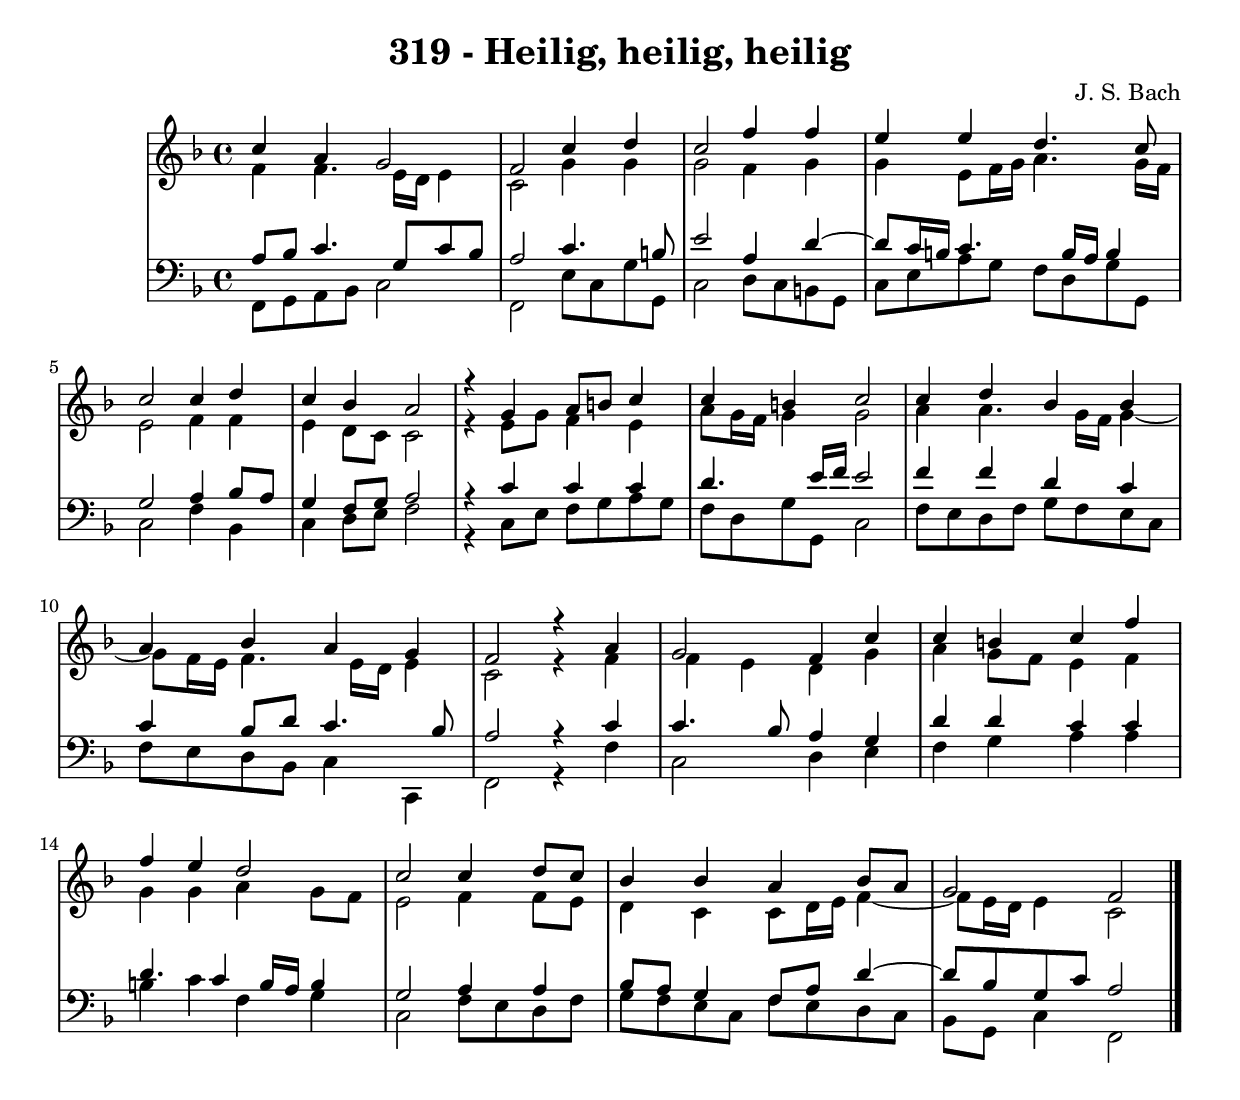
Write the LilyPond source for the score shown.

\version "2.10.33"

\header {
  title = "319 - Heilig, heilig, heilig"
  composer = "J. S. Bach"
}


global = {
  \time 4/4
  \key f \major
}


soprano = \relative c'' {
  c4 a4 g2 
  f2 c'4 d4 
  c2 f4 f4 
  e4 e4 d4. c8 
  c2 c4 d4   %5
  c4 bes4 a2 
  r4 g4 a8 b8 c4 
  c4 b4 c2 
  c4 d4 bes4 bes4 
  a4 bes4 a4 g4   %10
  f2 r4 a4 
  g2 f4 c'4 
  c4 b4 c4 f4 
  f4 e4 d2 
  c2 c4 d8 c8   %15
  bes4 bes4 a4 bes8 a8 
  g2 f2 
  
}

alto = \relative c' {
  f4 f4. e16 d16 e4 
  c2 g'4 g4 
  g2 f4 g4 
  g4 e8 f16 g16 a4. g16 f16 
  e2 f4 f4   %5
  e4 d8 c8 c2 
  r4 e8 g8 f4 e4 
  a8 g16 f16 g4 g2 
  a4 a4. g16 f16 g4~ 
  g8 f16 e16 f4. e16 d16 e4   %10
  c2 r4 f4 
  f4 e4 d4 g4 
  a4 g8 f8 e4 f4 
  g4 g4 a4 g8 f8 
  e2 f4 f8 e8   %15
  d4 c4 c8 d16 e16 f4~ 
  f8 e16 d16 e4 c2 
  
}

tenor = \relative c' {
  a8 bes8 c4. g8 c8 bes8 
  a2 c4. b8 
  e2 a,4 d4~ 
  d8 c16 b16 c4. b16 a16 b4 
  g2 a4 bes8 a8   %5
  g4 f8 g8 a2 
  r4 c4 c4 c4 
  d4. e16 f16 e2 
  f4 f4 d4 c4 
  c4 bes8 d8 c4. bes8   %10
  a2 r4 c4 
  c4. bes8 a4 g4 
  d'4 d4 c4 c4 
  d4. c4 b16 a16 b4 
  g2 a4 a4   %15
  bes8 a8 g4 f8 a8 d4~ 
  d8 bes8 g8 c8 a2 
  
}

baixo = \relative c, {
  f8 g8 a8 bes8 c2 
  f,2 e'8 c8 g'8 g,8 
  c2 d8 c8 b8 g8 
  c8 e8 a8 g8 f8 d8 g8 g,8 
  c2 f4 bes,4   %5
  c4 d8 e8 f2 
  r4 c8 e8 f8 g8 a8 g8 
  f8 d8 g8 g,8 c2 
  f8 e8 d8 f8 g8 f8 e8 c8 
  f8 e8 d8 bes8 c4 c,4   %10
  f2 r4 f'4 
  c2 d4 e4 
  f4 g4 a4 a4 
  b4 c4 f,4 g4 
  c,2 f8 e8 d8 f8   %15
  g8 f8 e8 c8 f8 e8 d8 c8 
  bes8 g8 c4 f,2 
  
}

\score {
  <<
    \new StaffGroup <<
      \override StaffGroup.SystemStartBracket #'style = #'line 
      \new Staff {
        <<
          \global
          \new Voice = "soprano" { \voiceOne \soprano }
          \new Voice = "alto" { \voiceTwo \alto }
        >>
      }
      \new Staff {
        <<
          \global
          \clef "bass"
          \new Voice = "tenor" {\voiceOne \tenor }
          \new Voice = "baixo" { \voiceTwo \baixo \bar "|."}
        >>
      }
    >>
  >>
  \layout {}
  \midi {}
}